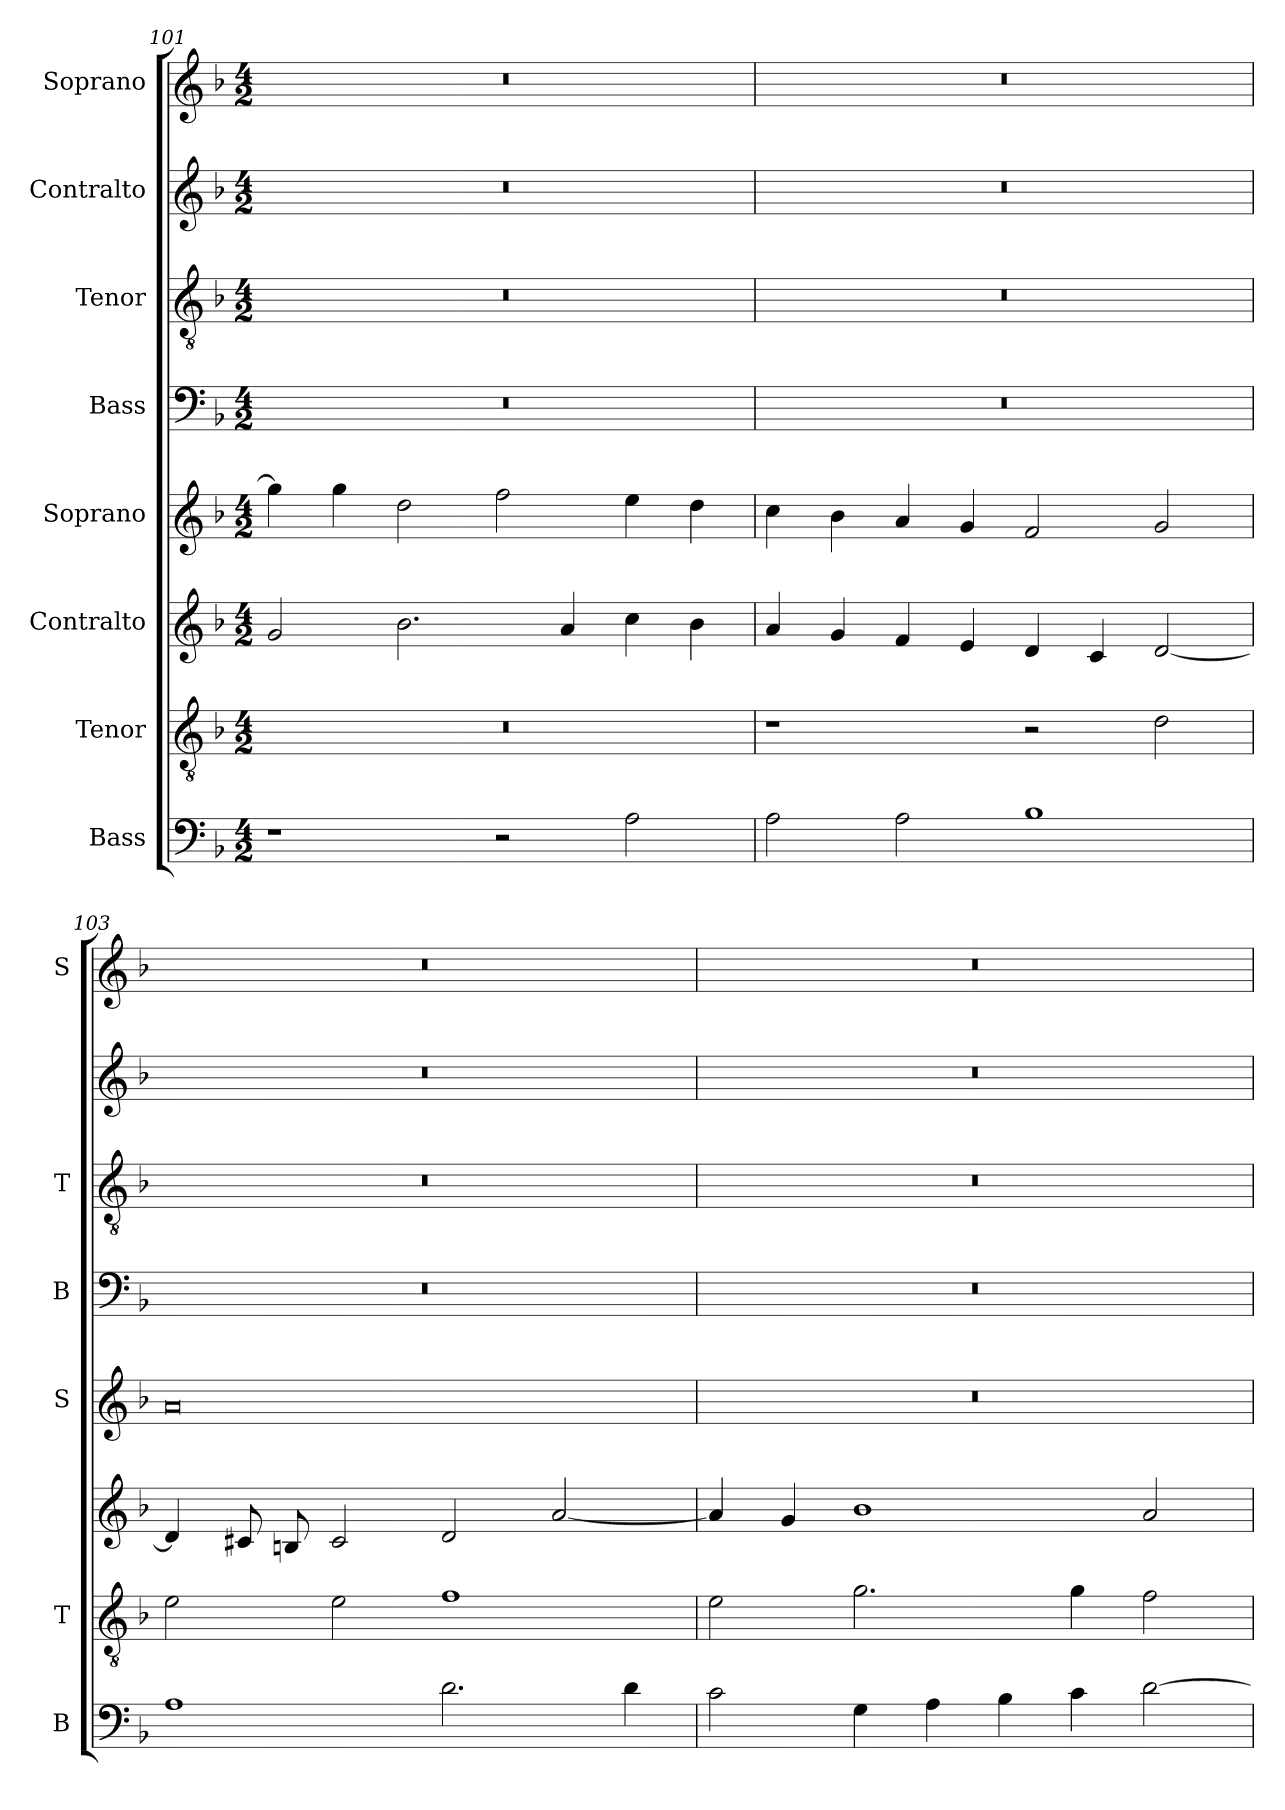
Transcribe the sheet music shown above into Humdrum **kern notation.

**kern	**kern	**kern	**kern	**kern	**kern	**kern	**kern
*part8	*part7	*part6	*part5	*part4	*part3	*part2	*part1
*staff8	*staff7	*staff6	*staff5	*staff4	*staff3	*staff2	*staff1
*I"Bass	*I"Tenor	*I"Contralto	*I"Soprano	*I"Bass	*I"Tenor	*I"Contralto	*I"Soprano
*I'B	*I'T	*	*I'S	*I'B	*I'T	*	*I'S
*clefF4	*clefGv2	*clefG2	*clefG2	*clefF4	*clefGv2	*clefG2	*clefG2
*k[b-]	*k[b-]	*k[b-]	*k[b-]	*k[b-]	*k[b-]	*k[b-]	*k[b-]
*G:dor	*G:dor	*G:dor	*G:dor	*G:dor	*G:dor	*G:dor	*G:dor
*M4/2	*M4/2	*M4/2	*M4/2	*M4/2	*M4/2	*M4/2	*M4/2
=101	=101	=101	=101	=101	=101	=101	=101
1r	0r	2g	4gg]	0r	0r	0r	0r
.	.	.	4gg	.	.	.	.
.	.	2.b-	2dd	.	.	.	.
2r	.	.	2ff	.	.	.	.
.	.	4a	.	.	.	.	.
2A	.	4cc	4ee	.	.	.	.
.	.	4b-	4dd	.	.	.	.
=102	=102	=102	=102	=102	=102	=102	=102
2A	1r	4a	4cc	0r	0r	0r	0r
.	.	4g	4b-	.	.	.	.
2A	.	4f	4a	.	.	.	.
.	.	4e	4g	.	.	.	.
1B-	2r	4d	2f	.	.	.	.
.	.	4c	.	.	.	.	.
.	2d	[2d	2g	.	.	.	.
=103	=103	=103	=103	=103	=103	=103	=103
1A	2e	4d]	0a	0r	0r	0r	0r
.	.	8c#X	.	.	.	.	.
.	.	8Bn	.	.	.	.	.
.	2e	2c#	.	.	.	.	.
2.d	1f	2d	.	.	.	.	.
.	.	[2a	.	.	.	.	.
4d	.	.	.	.	.	.	.
=104	=104	=104	=104	=104	=104	=104	=104
2c	2e	4a]	0r	0r	0r	0r	0r
.	.	4g	.	.	.	.	.
4G	2.g	1b-	.	.	.	.	.
4A	.	.	.	.	.	.	.
4B-	.	.	.	.	.	.	.
4c	4g	.	.	.	.	.	.
[2d	2f	2a	.	.	.	.	.
=	=	=	=	=	=	=	=
*-	*-	*-	*-	*-	*-	*-	*-
